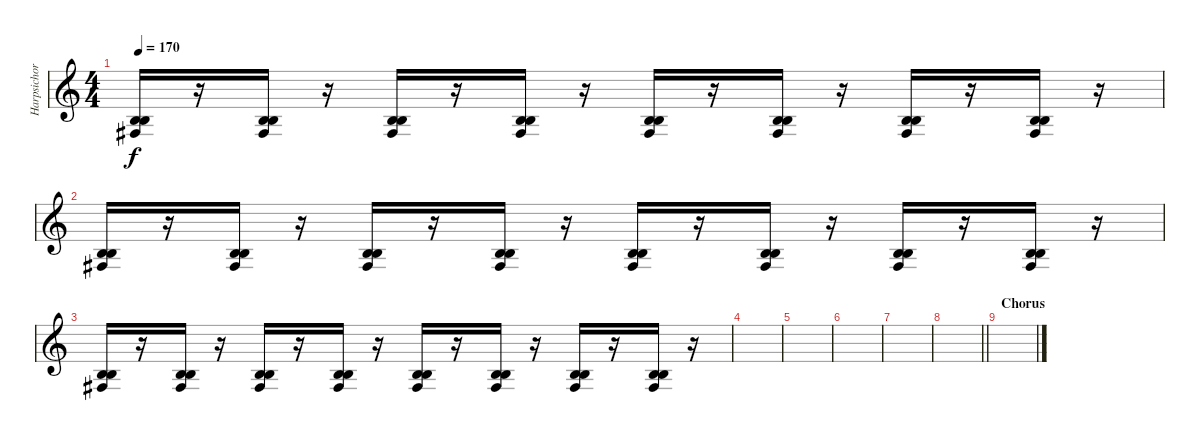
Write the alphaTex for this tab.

\track ("Harpsichord" "Harpsichor") {instrument harpsichord}
\staff {score}
\tuning (E4 B3 G3 D3 A2 E2) {hide}
\ts (4 4)
\tempo 170
\clef g2
\ks c
(0.2 4.3 4.4).16{dy f} r.16 (0.2 4.3 4.4).16 r.16 (0.2 4.3 4.4).16 r.16 (0.2 4.3 4.4).16 r.16 (0.2 4.3 4.4).16 r.16 (0.2 4.3 4.4).16 r.16 (0.2 4.3 4.4).16 r.16 (0.2 4.3 4.4).16 r.16 |
(0.2 4.3 4.4).16 r.16 (0.2 4.3 4.4).16 r.16 (0.2 4.3 4.4).16 r.16 (0.2 4.3 4.4).16 r.16 (0.2 4.3 4.4).16 r.16 (0.2 4.3 4.4).16 r.16 (0.2 4.3 4.4).16 r.16 (0.2 4.3 4.4).16 r.16 |
(0.2 4.3 4.4).16 r.16 (0.2 4.3 4.4).16 r.16 (0.2 4.3 4.4).16 r.16 (0.2 4.3 4.4).16 r.16 (0.2 4.3 4.4).16 r.16 (0.2 4.3 4.4).16 r.16 (0.2 4.3 4.4).16 r.16 (0.2 4.3 4.4).16 r.16 |
|
|
|
|
\barLineRight lightlight
|
\section ("" "Chorus")
